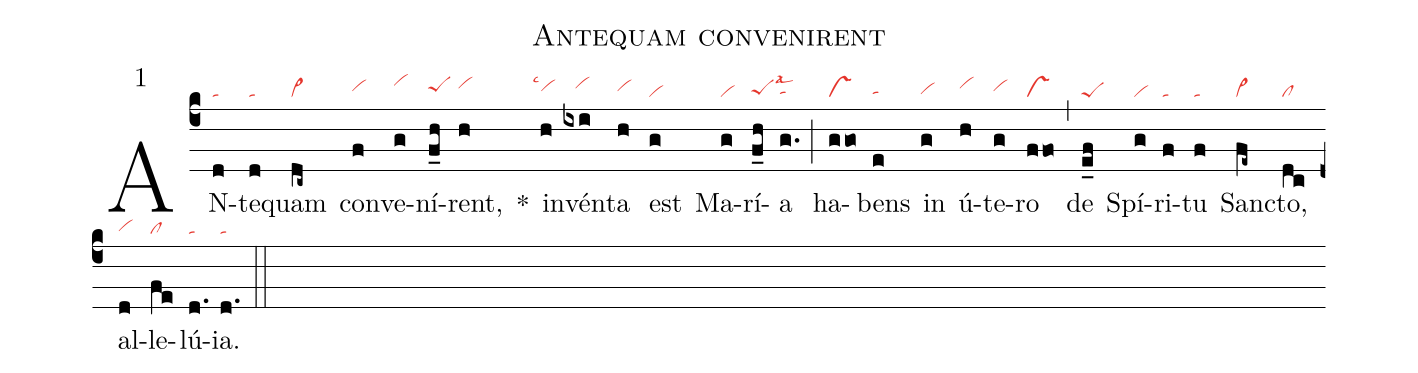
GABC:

name: Antequam convenirent;
mode: 1;
nabc-lines: 1;
%%
(c4)
AN(d|ta)te(d|ta)quam(dc~|vi>) con(f|vihh)ve(g|vihj)ní(f_h|peShh)rent,(h|vihi) *()
in(h|``vihhlsc1)vén(ixi|///vihi)ta(h|vihh) est(g|vi) Ma(g|vi)rí(f_h|peShglsal3)a(g.|tahg) (;)
ha(ggo|vs)bens(e|tahg) in(g|vihg) ú(h|vihi)te(g|vihh)ro(ffo|vs) (,)
de(e_f|peS) Spí(g|vi)ri(f|ta)tu(f|ta) Sanc(fe~|vi>)to,(dc|cl) al(d|vihg)le(fe|cl)lú(d.|ta)ia.(d.|ta) (::)
